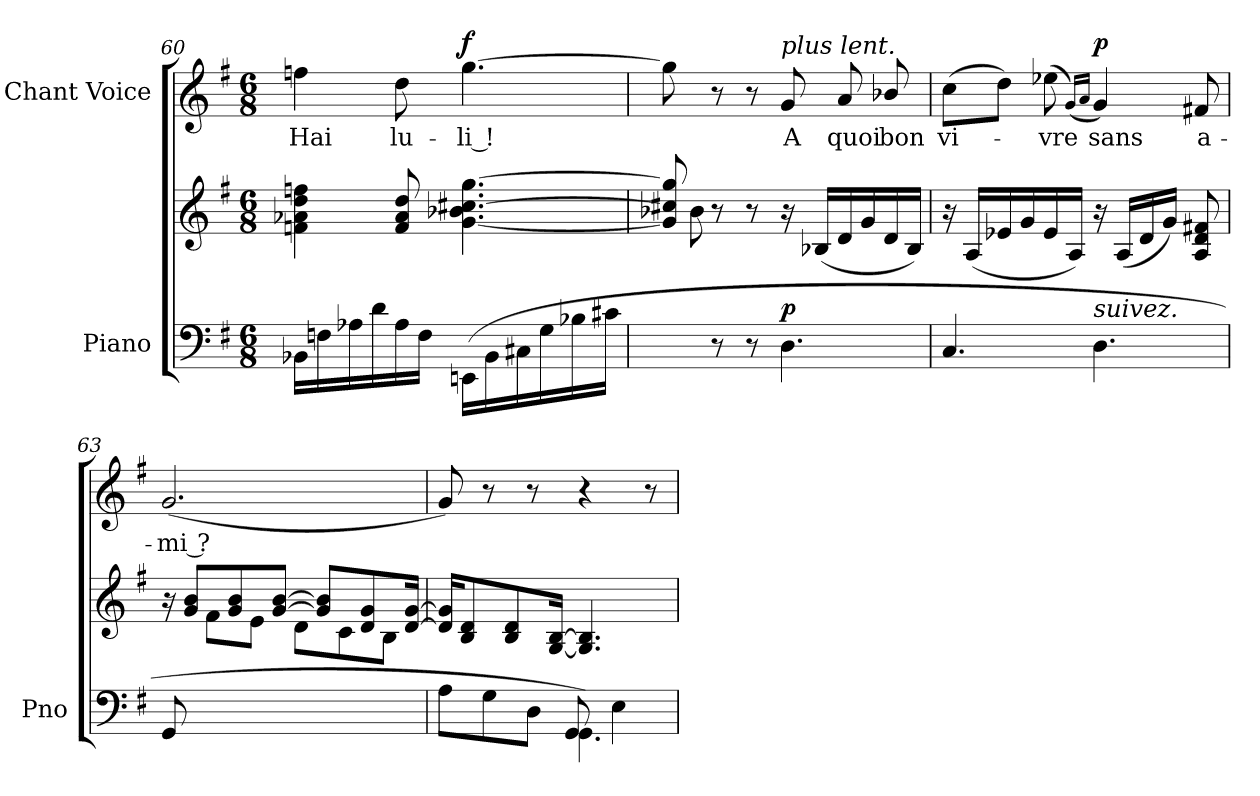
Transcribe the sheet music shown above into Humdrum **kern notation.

**kern	**kern	**dynam	**kern	**text	**dynam
*part2	*part2	*part2	*part1	*part1	*part1
*staff3	*staff2	*staff2/3	*staff1	*staff1	*staff1
*I"Piano	*	*	*I"Chant Voice	*	*
*I'Pno	*	*	*	*	*
*clefF4	*clefG2	*	*clefG2	*	*
*k[f#]	*k[f#]	*	*k[f#]	*	*
*M6/8	*M6/8	*	*M6/8	*	*
=60	=60	=60	=60	=60	=60
16BB-X\LL	4fn\ 4a-X\ 4dd\ 4ffn\	.	4ffn\	Hai	.
16Fn\	.	.	.	.	.
16A-X\	.	.	.	.	.
16d\	.	.	.	.	.
16A-\	8f/ 8a-/ 8dd/	.	8dd\	lu-	.
16F\JJ	.	.	.	.	.
!	!	!	!	!	!LO:DY:a
(16EEn\LL	[4.g\ 4.b-X\ [>4.cc#X\ [4.gg\	.	[4.gg\	-li !	f
16BB-\	.	.	.	.	.
16C#X\	.	.	.	.	.
16G\	.	.	.	.	.
16B-X\	.	.	.	.	.
16c#X\JJ	.	.	.	.	.
=61	=61	=61	=61	=61	=61
*	*^	*	*	*	*
8ryy	8g!/] 8cc#X!/] 8gg!/]	8b-X\)	.	8gg\]	.	.
8r	8r	2ryy	.	8r	.	.
8r	8r	.	.	8r	.	.
!	!	!	!	!LO:TX:a:i:t=plus lent.	!	!
!	!	!	!LO:DY:a=2	!	!	!
4.D\	16r	.	p	8g/	A	.
.	(16B-X/LL	.	.	.	.	.
.	16d/	.	.	8a/	quoi	.
.	16g/	.	.	.	.	.
.	16d/	8ryy	.	8b-X/	bon	.
.	16B-/JJ)	.	.	.	.	.
*	*v	*v	*	*	*	*
=62	=62	=62	=62	=62	=62
4.C/	16r	.	(8cc\L	vi-	.
.	(16A/LL	.	.	.	.
.	16e-X/	.	8dd\J)	.	.
.	16g/	.	.	.	.
.	16e-/	.	(8ee-X\	-vre	.
.	16A/JJ)	.	.	.	.
.	.	.	(16qg/LL)	.	.
.	.	.	16qa/JJ	.	.
!LO:TX:a:i:t=suivez.	!	!	!	!	!
!	!	!	!	!	!LO:DY:a
4.D\	16r	.	4g/)	sans	p
.	(16A/LL	.	.	.	.
.	16d/	.	.	.	.
.	16g/JJ)	.	.	.	.
.	8A/ 8d/ 8f#X/	.	8f#X/	a-	.
=63	=63	=63	=63	=63	=63
*	*^	*	*	*	*
8GG/	16r	8ryy	.	(2.g/	-mi ?	.
.	8g/ 8b/L	.	.	.	.	.
8ryy	.	(8f#\L	.	.	.	.
.	8g/ 8b/	.	.	.	.	.
2ryy	.	8e\J	.	.	.	.
.	[8g/ [8b/J	.	.	.	.	.
.	.	8d\L	.	.	.	.
.	8g/] 8b/]L	.	.	.	.	.
.	.	8c\	.	.	.	.
.	8d/ 8g/	.	.	.	.	.
.	.	8B\J	.	.	.	.
.	[<16d/ [16g/Jk	.	.	.	.	.
*	*v	*v	*	*	*	*
=64	=64	=64	=64	=64	=64
*^	*	*	*	*	*
8A\L	4.ryy	16d/] 16g/]KL	.	8g/)	.	.
.	.	8B/ 8d/	.	.	.	.
8G\	.	.	.	8r	.	.
.	.	8B/ 8d/	.	.	.	.
8D\J	.	.	.	8r	.	.
.	.	[<16G/ [16B/Jk	.	.	.	.
4.GG\)	8GG/	4.G/] 4.B/]	.	4r	.	.
.	4E\	.	.	.	.	.
.	.	.	.	8r	.	.
*v	*v	*	*	*	*	*
=	=	=	=	=	=
*-	*-	*-	*-	*-	*-
